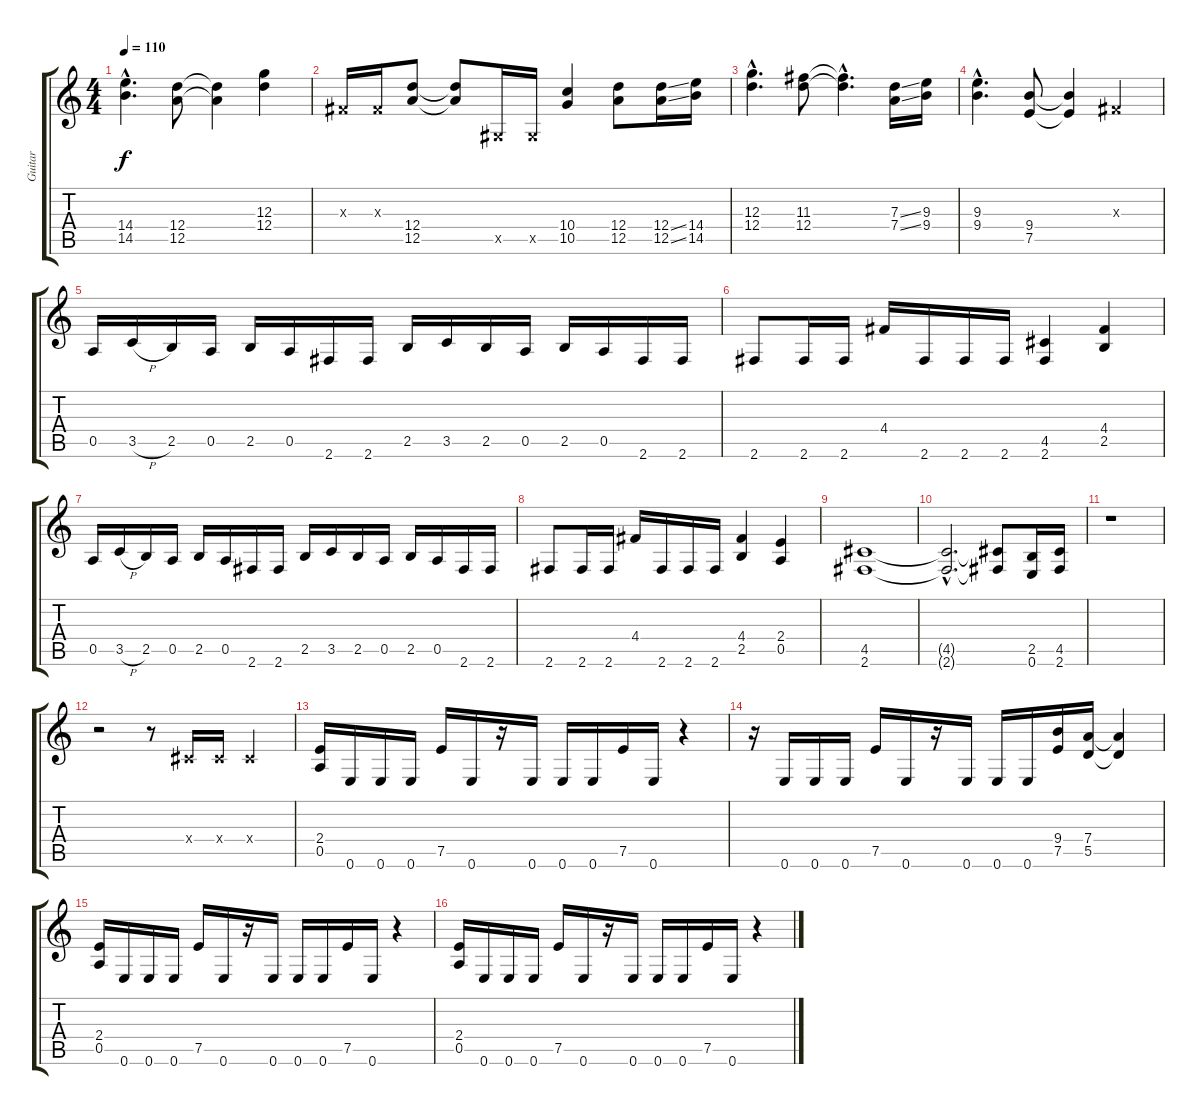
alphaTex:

\track ("Guitar" "Guitar") {instrument distortionguitar}
\staff {score tabs}
\tuning (E4 B3 G3 D3 A2 E2) {hide}
\ts (4 4)
\tempo 110
\clef g2
\ks c
(14.4{hac} 14.5{hac}).4{d dy f} (12.4 12.5).8 (12.4{t} 12.5{t}).4 (12.3 12.4).4 |
-1.3{x}.16 -1.3{x}.16 (12.4 12.5).8 (12.4{t} 12.5{t}).8 -1.5{x}.16 -1.5{x}.16 (10.4 10.5).4 (12.4 12.5).8 (12.4{ss} 12.5{ss}).16 (14.4 14.5).16 |
(12.3{hac} 12.4{hac}).4{d} (11.3 12.4).8 (11.3{hac t} 12.4{hac t}).4{d} (7.3{ss} 7.4{ss}).16 (9.3 9.4).16 |
(9.3{hac} 9.4{hac}).4{d} (9.4 7.5).8 (9.4{t} 7.5{t}).4 -1.3{x}.4 |
0.5.16 3.5{h}.16 2.5.16 0.5.16 2.5.16 0.5.16 2.6.16 2.6.16 2.5.16 3.5.16 2.5.16 0.5.16 2.5.16 0.5.16 2.6.16 2.6.16 |
2.6.8 2.6.16 2.6.16 4.4.16 2.6.16 2.6.16 2.6.16 (4.5 2.6).4 (4.4 2.5).4 |
0.5.16 3.5{h}.16 2.5.16 0.5.16 2.5.16 0.5.16 2.6.16 2.6.16 2.5.16 3.5.16 2.5.16 0.5.16 2.5.16 0.5.16 2.6.16 2.6.16 |
2.6.8 2.6.16 2.6.16 4.4.16 2.6.16 2.6.16 2.6.16 (4.4 2.5).4 (2.4 0.5).4 |
(4.5 2.6).1 |
(4.5{hac t} 2.6{hac t}).2{d} (4.5{t} 2.6{t}).8 (2.5 0.6).16 (4.5 2.6).16 |
r.1 |
r.2 r.8 -1.4{x}.16 -1.4{x}.16 -1.4{x}.4 |
(2.4 0.5).16 0.6.16 0.6.16 0.6.16 7.5.16 0.6.16 r.16 0.6.16 0.6.16 0.6.16 7.5.16 0.6.16 r.4 |
r.16 0.6.16 0.6.16 0.6.16 7.5.16 0.6.16 r.16 0.6.16 0.6.16 0.6.16 (9.4 7.5).16 (7.4 5.5).16 (7.4{t} 5.5{t}).4 |
(2.4 0.5).16 0.6.16 0.6.16 0.6.16 7.5.16 0.6.16 r.16 0.6.16 0.6.16 0.6.16 7.5.16 0.6.16 r.4 |
(2.4 0.5).16 0.6.16 0.6.16 0.6.16 7.5.16 0.6.16 r.16 0.6.16 0.6.16 0.6.16 7.5.16 0.6.16 r.4
